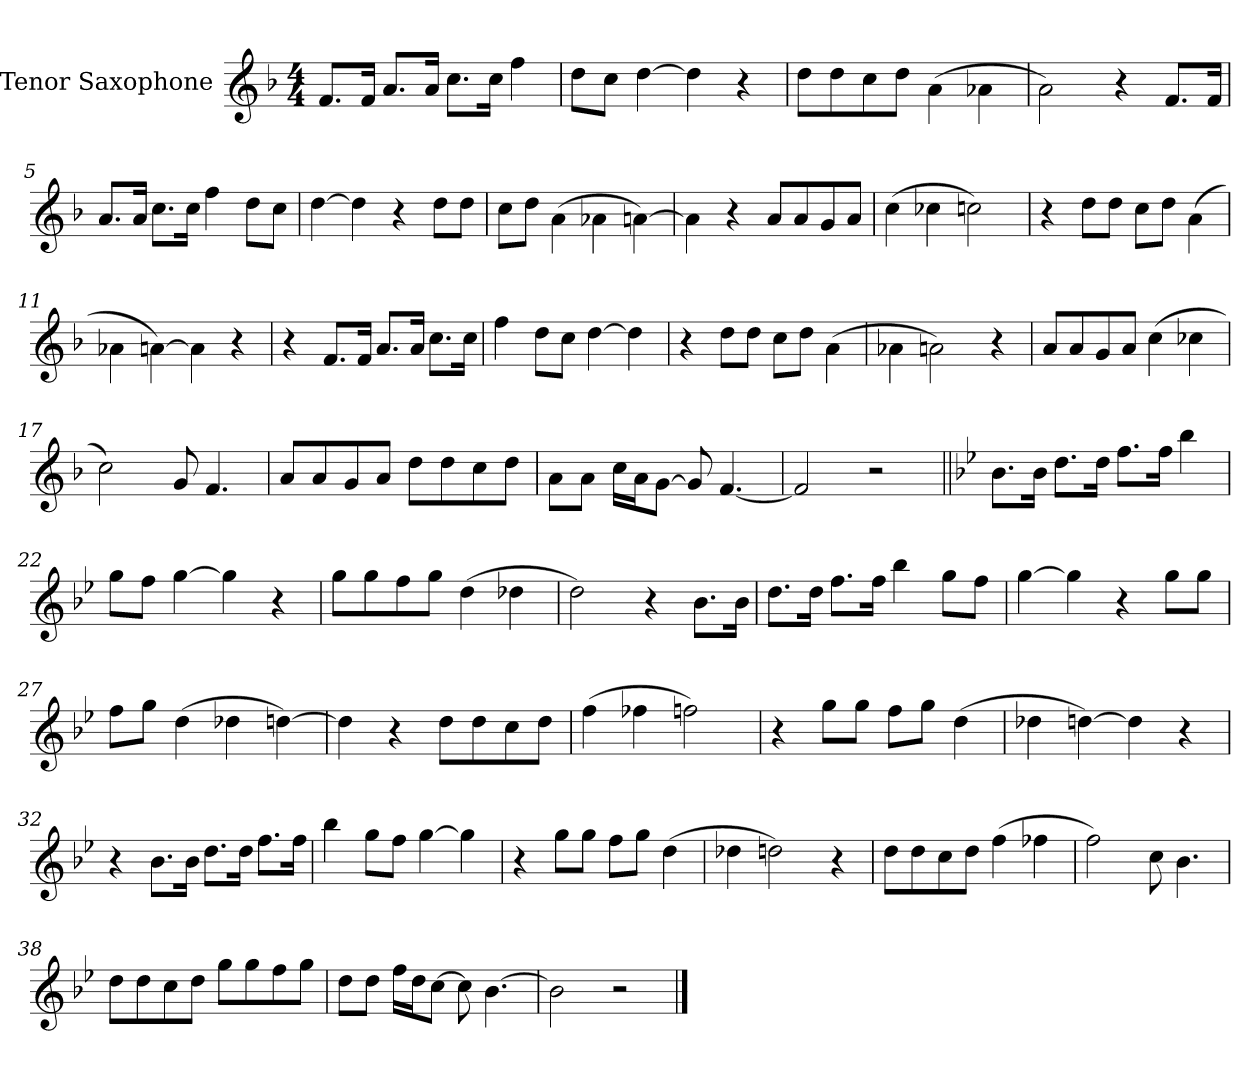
**kern
*part1
*staff1
*I"Tenor Saxophone
*I'T. Sax.
*clefG2
*ITrd8c14
*k[b-]
*M4/4
*MM140
=1
8.F/L
16F/Jk
8.A/L
16A/Jk
8.c\L
16c\Jk
4f\
=2
8d\L
8c\J
[4d\
4d\]
4r
=3
8d\L
8d\
8c\
8d\J
(4A\
4A-X\
=4
2A\)
4r
8.F/L
16F/Jk
=5
8.A/L
16A/Jk
8.c\L
16c\Jk
4f\
8d\L
8c\J
=6
[4d\
4d\]
4r
8d\L
8d\J
!!LO:LB:g=z
=7
8c\L
8d\J
(4A\
4A-X\
[4An\)
=8
4A\]
4r
8A/L
8A/
8G/
8A/J
=9
(4c\
4c-X\
2cn\)
=10
4r
8d\L
8d\J
8c\L
8d\J
(4A\
=11
4A-X\
[4An\)
4A\]
4r
=12
4r
8.F/L
16F/Jk
8.A/L
16A/Jk
8.c\L
16c\Jk
=13
4f\
8d\L
8c\J
[4d\
4d\]
!!LO:LB:g=z
=14
4r
8d\L
8d\J
8c\L
8d\J
(4A\
=15
4A-X\
2An\)
4r
=16
8A/L
8A/
8G/
8A/J
(4c\
4c-X\
=17
2c\)
8G/
4.F/
=18
8A/L
8A/
8G/
8A/J
8d\L
8d\
8c\
8d\J
=19
8A\L
8A\J
16c\LL
16A\J
[8G\J
8G/]
[4.F/
=20
2F/]
2r
!!LO:LB:g=z
=21||
*k[b-e-]
8.B-\L
16B-\Jk
8.d\L
16d\Jk
8.f\L
16f\Jk
4b-\
=22
8g\L
8f\J
[4g\
4g\]
4r
=23
8g\L
8g\
8f\
8g\J
(4d\
4d-X\
=24
2d\)
4r
8.B-\L
16B-\Jk
=25
8.d\L
16d\Jk
8.f\L
16f\Jk
4b-\
8g\L
8f\J
=26
[4g\
4g\]
4r
8g\L
8g\J
!!LO:LB:g=z
=27
8f\L
8g\J
(4d\
4d-X\
[4dn\)
=28
4d\]
4r
8d\L
8d\
8c\
8d\J
=29
(4f\
4f-X\
2fn\)
=30
4r
8g\L
8g\J
8f\L
8g\J
(4d\
=31
4d-X\
[4dn\)
4d\]
4r
=32
4r
8.B-\L
16B-\Jk
8.d\L
16d\Jk
8.f\L
16f\Jk
=33
4b-\
8g\L
8f\J
[4g\
4g\]
!!LO:LB:g=z
=34
4r
8g\L
8g\J
8f\L
8g\J
(4d\
=35
4d-X\
2dn\)
4r
=36
8d\L
8d\
8c\
8d\J
(4f\
4f-X\
=37
2f\)
8c\
4.B-\
=38
8d\L
8d\
8c\
8d\J
8g\L
8g\
8f\
8g\J
=39
8d\L
8d\J
16f\LL
16d\J
[8c\J
8c\]
[4.B-\
=40
2B-\]
2r
==
*-
